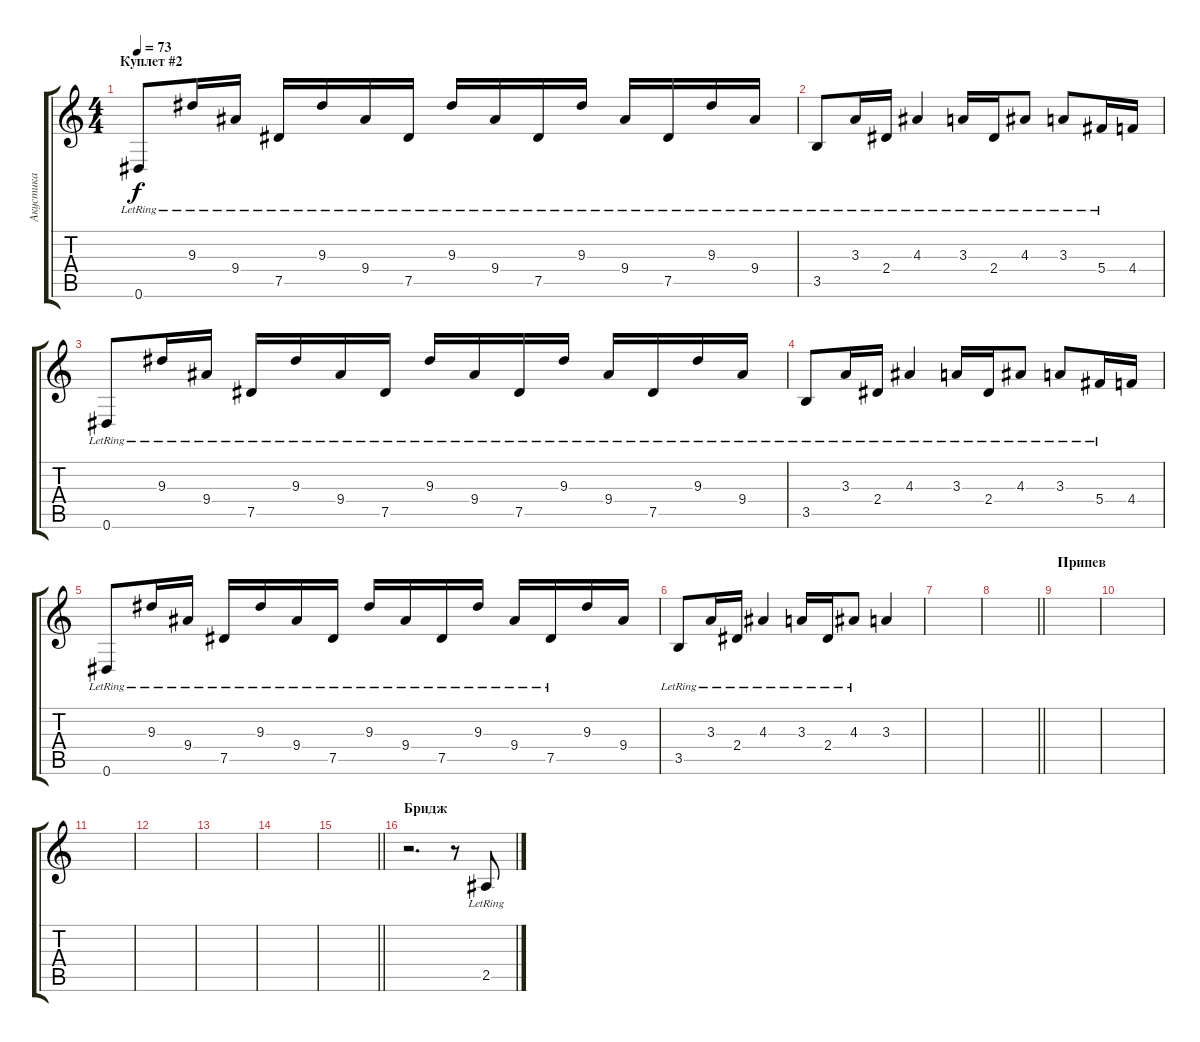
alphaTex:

\track ("Акустика" "Акустика") {instrument acousticguitarsteel}
\staff {score tabs}
\tuning (Eb4 Bb3 Gb3 Db3 Ab2 Eb2) {hide}
\ts (4 4)
\section ("" "Куплет #2")
\tempo 73
\clef g2
\ks c
0.6{lr}.8{dy f} 9.3{lr}.16 9.4{lr}.16 7.5{lr}.16 9.3{lr}.16 9.4{lr}.16 7.5{lr}.16 9.3{lr}.16 9.4{lr}.16 7.5{lr}.16 9.3{lr}.16 9.4{lr}.16 7.5{lr}.16 9.3{lr}.16 9.4{lr}.16 |
3.5{lr}.8 3.3{lr}.16 2.4{lr}.16 4.3{lr}.4 3.3{lr}.16 2.4{lr}.16 4.3{lr}.8 3.3{lr}.8 5.4{lr}.16 4.4.16 |
0.6{lr}.8 9.3{lr}.16 9.4{lr}.16 7.5{lr}.16 9.3{lr}.16 9.4{lr}.16 7.5{lr}.16 9.3{lr}.16 9.4{lr}.16 7.5{lr}.16 9.3{lr}.16 9.4{lr}.16 7.5{lr}.16 9.3{lr}.16 9.4{lr}.16 |
3.5{lr}.8 3.3{lr}.16 2.4{lr}.16 4.3{lr}.4 3.3{lr}.16 2.4{lr}.16 4.3{lr}.8 3.3{lr}.8 5.4{lr}.16 4.4.16 |
0.6{lr}.8 9.3{lr}.16 9.4{lr}.16 7.5{lr}.16 9.3{lr}.16 9.4{lr}.16 7.5{lr}.16 9.3{lr}.16 9.4{lr}.16 7.5{lr}.16 9.3{lr}.16 9.4{lr}.16 7.5{lr}.16 9.3.16 9.4.16 |
3.5{lr}.8 3.3{lr}.16 2.4{lr}.16 4.3{lr}.4 3.3{lr}.16 2.4{lr}.16 4.3{lr}.8 3.3.4 |
|
\barLineRight lightlight
|
\section ("" "Припев")
|
|
|
|
|
|
\barLineRight lightlight
|
\section ("" "Бридж")
r.2{d} r.8 2.5{lr}.8
